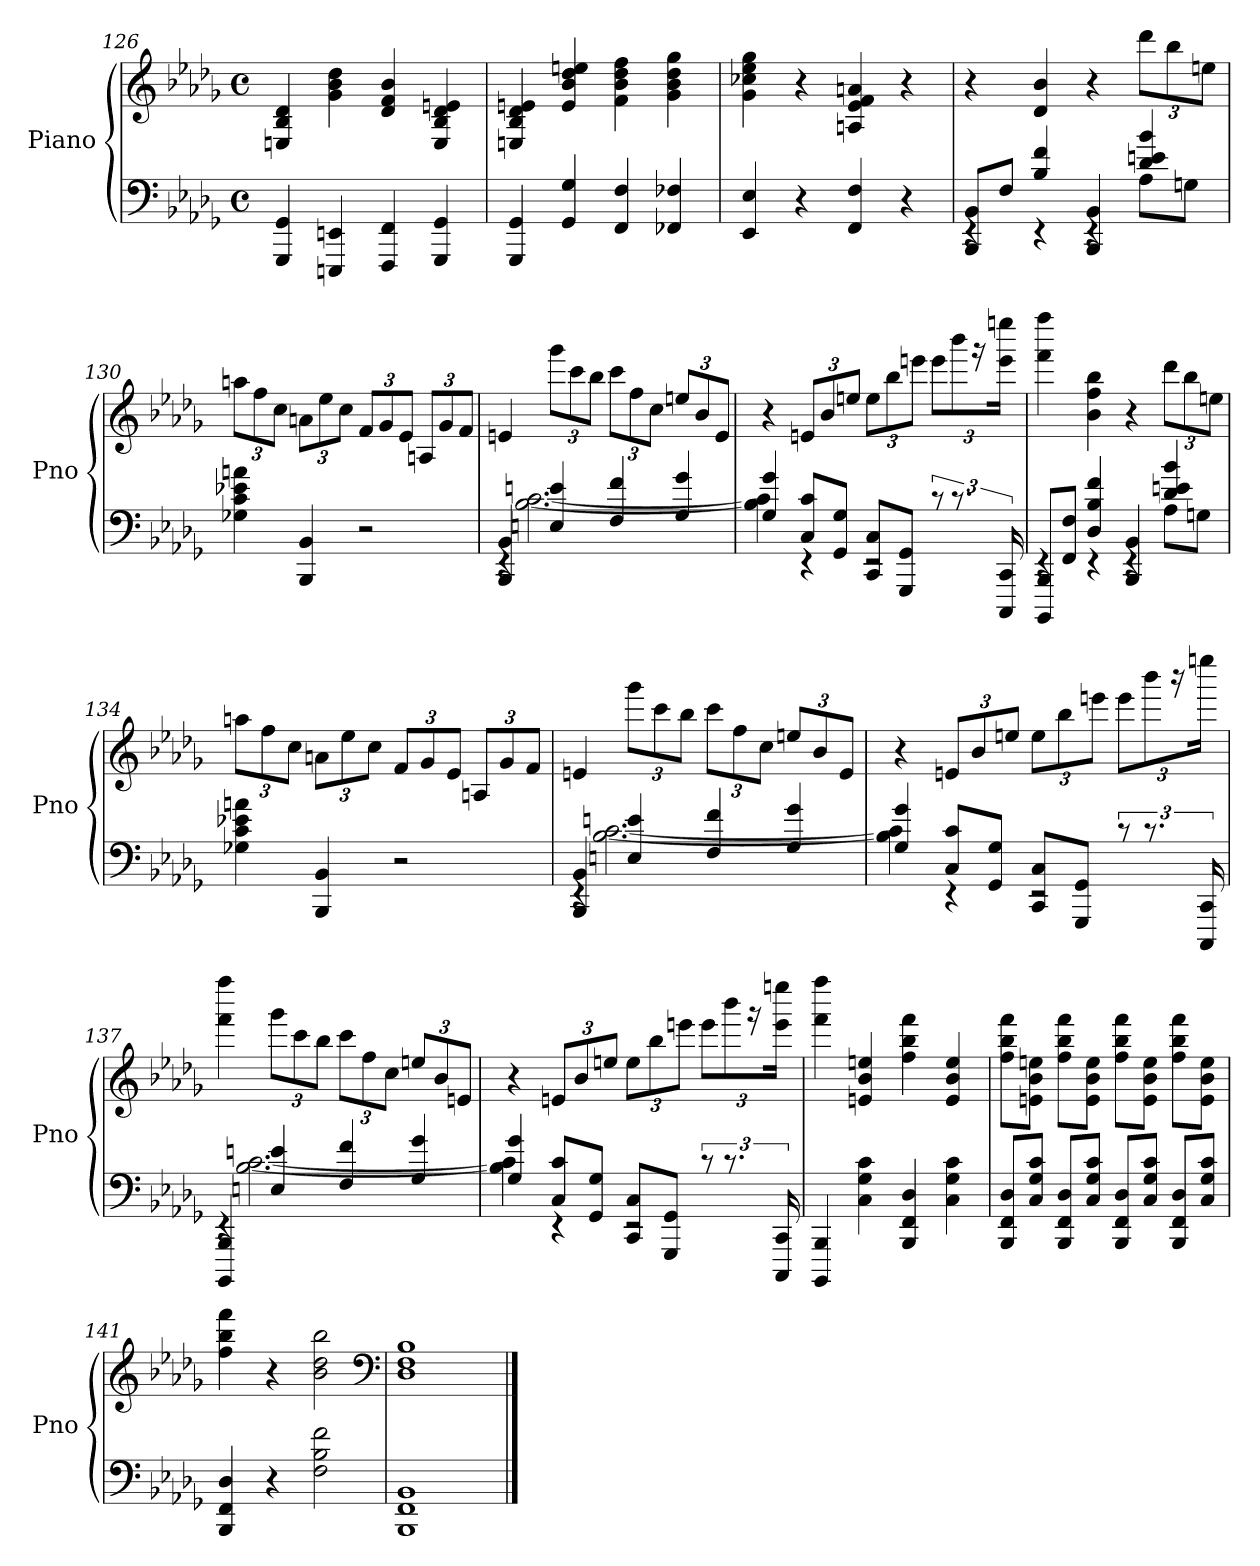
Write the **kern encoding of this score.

**kern	**kern
*part1	*part1
*staff2	*staff1
*I"Piano	*
*I'Pno	*
*clefF4	*clefG2
*k[b-e-a-d-g-]	*k[b-e-a-d-g-]
*M4/4	*M4/4
*met(c)	*met(c)
=126	=126
4GGG- 4GG-	4En 4B- 4d-
4EEEn 4EEn	4g- 4b- 4dd-
4FFF 4FF	4d- 4f 4b-
4GGG- 4GG-	4E 4B- 4d- 4en
=127	=127
4GGG- 4GG-	4En 4B- 4d- 4en
4GG- 4G-	4e 4b- 4dd- 4een
4FF 4F	4f 4b- 4dd- 4ff
4FF-X 4F-X	4g- 4b- 4dd- 4gg-
=128	=128
4EE- 4E-	4g- 4cc-X 4ee- 4gg-
4r	4r
4FF 4F	4An 4e- 4f 4an
4r	4r
=129	=129
*^	*
8BBB- 8BB-L	4rEE	4r
8FJ	.	.
4B- 4f	4rEE	4d- 4b-
4BBB- 4BB-	4rEE	4r
4d- 4en 4b-	8A-L	12ddd-L
.	.	12bb-
.	8GnJ	.
.	.	12eenJ
*v	*v	*
=130	=130
4G-X 4c 4e-X 4an	12aanL
.	12ff
.	12ccJ
4BBB- 4BB-	12anL
.	12ee-
.	12ccJ
2r	12fL
.	12g-
.	12e-J
.	12AnL
.	12g-
.	12fJ
=131	=131
*^	*
4BBB- 4BB-	4rEE	4en
4En 4en	[2.B- [2.c	12ggg-L
.	.	12ccc
.	.	12bb-J
4F 4f	.	12cccL
.	.	12ff
.	.	12ccJ
4G- 4g-	.	12eenL
.	.	12b-
.	.	12eJ
=132	=132	=132
4G- 4g-	4B-] 4c]	4r
8C 8cL	4rEE	12enL
.	.	12b-
8GG- 8G-J	.	.
.	.	12eenJ
8CC 8CL	2rEE	12eeL
.	.	12bb-
8GGG- 8GG-J	.	.
.	.	12eeenJ
12rc	.	12eeeL
12.rc	.	12bbb-
.	.	24r
24CCC 24CC	.	24eee 24eeeenJk
=133	=133	=133
8BBBB- 8BBB-L	4rEE	4fff 4ffff
8FF 8FJ	.	.
4D- 4B- 4f	4rEE	4b- 4ff 4bb-
4BBB- 4BB-	4rEE	4r
4d- 4en 4b-	8A-L	12ddd-L
.	.	12bb-
.	8GnJ	.
.	.	12eenJ
*v	*v	*
=134	=134
4G-X 4c 4e-X 4an	12aanL
.	12ff
.	12ccJ
4BBB- 4BB-	12anL
.	12ee-
.	12ccJ
2r	12fL
.	12g-
.	12e-J
.	12AnL
.	12g-
.	12fJ
=135	=135
*^	*
4BBB- 4BB-	4rEE	4en
4En 4en	[2.B- [2.c	12ggg-L
.	.	12ccc
.	.	12bb-J
4F 4f	.	12cccL
.	.	12ff
.	.	12ccJ
4G- 4g-	.	12eenL
.	.	12b-
.	.	12eJ
=136	=136	=136
4G- 4g-	4B-] 4c]	4r
8C 8cL	4rEE	12enL
.	.	12b-
8GG- 8G-J	.	.
.	.	12eenJ
8CC 8CL	2rEE	12eeL
.	.	12bb-
8GGG- 8GG-J	.	.
.	.	12eeenJ
12rc	.	12eeeL
12.rc	.	12bbb-
.	.	24r
24CCC 24CC	.	24eeeenJk
=137	=137	=137
4BBBB- 4BBB-	4rEE	4fff 4ffff
4En 4en	[2.B- [2.c	12ggg-L
.	.	12ccc
.	.	12bb-J
4F 4f	.	12cccL
.	.	12ff
.	.	12ccJ
4G- 4g-	.	12eenL
.	.	12b-
.	.	12enJ
=138	=138	=138
4G- 4g-	4B-] 4c]	4r
8C 8cL	4rEE	12enL
.	.	12b-
8GG- 8G-J	.	.
.	.	12eenJ
8CC 8CL	2rEE	12eeL
.	.	12bb-
8GGG- 8GG-J	.	.
.	.	12eeenJ
12rc	.	12eeeL
12.rc	.	12bbb-
.	.	24r
24CCC 24CC	.	24eee 24eeeenJk
*v	*v	*
=139	=139
4BBBB- 4BBB-	4fff 4ffff
4C 4G- 4c	4en 4b- 4een
4BBB- 4FF 4D-	4ff 4bb- 4fff
4C 4G- 4c	4e 4b- 4ee
=140	=140
8BBB- 8FF 8D-L	8ff 8bb- 8fffL
8C 8G- 8cJ	8en 8b- 8eenJ
8BBB- 8FF 8D-L	8ff 8bb- 8fffL
8C 8G- 8cJ	8e 8b- 8eeJ
8BBB- 8FF 8D-L	8ff 8bb- 8fffL
8C 8G- 8cJ	8e 8b- 8eeJ
8BBB- 8FF 8D-L	8ff 8bb- 8fffL
8C 8G- 8cJ	8e 8b- 8eeJ
=141	=141
4BBB- 4FF 4D-	4ff 4bb- 4fff
4r	4r
2F 2B- 2f	2b- 2dd- 2bb-
*	*clefF4
=142	=142
1BBB- 1FF 1BB-	1D- 1F 1B-
==	==
*-	*-
